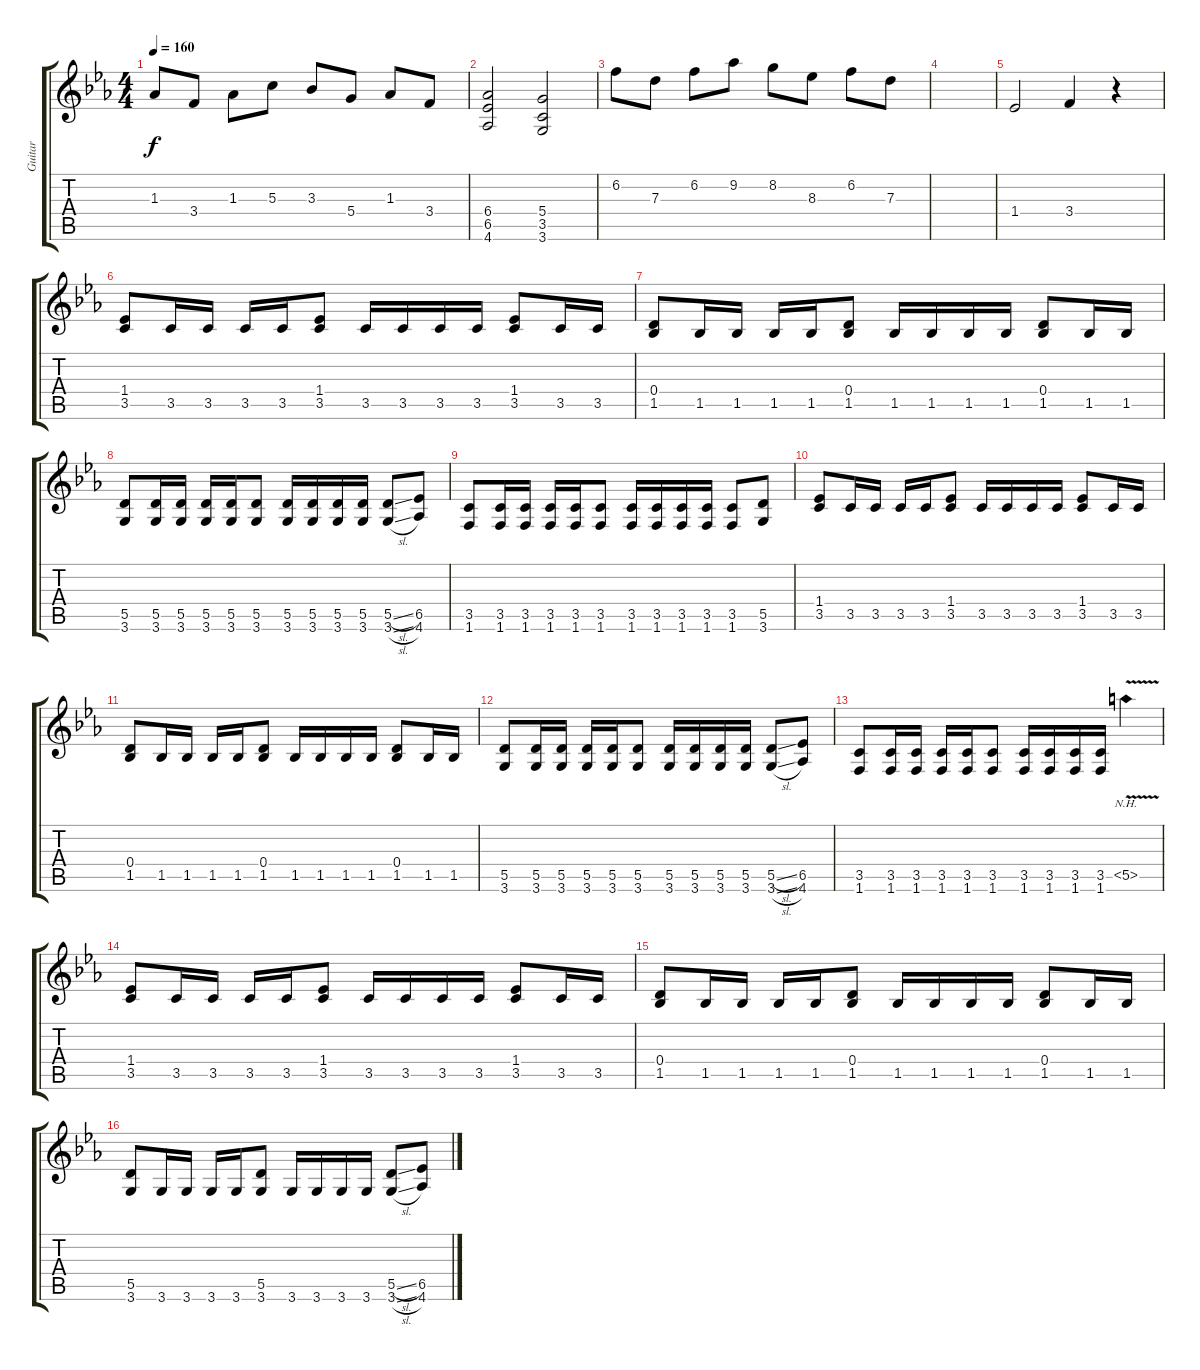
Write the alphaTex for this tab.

\track ("Guitar" "Guitar") {instrument distortionguitar}
\staff {score tabs}
\tuning (E4 B3 G3 D3 A2 E2) {hide}
\ts (4 4)
\tempo 160
\clef g2
\ks eb
1.3.8{dy f} 3.4.8 1.3.8 5.3.8 3.3.8 5.4.8 1.3.8 3.4.8 |
(6.4 6.5 4.6).2 (5.4 3.5 3.6).2 |
6.2.8 7.3.8 6.2.8 9.2.8 8.2.8 8.3.8 6.2.8 7.3.8 |
|
1.4.2 3.4.4 r.4 |
(1.4 3.5).8 3.5.16 3.5.16 3.5.16 3.5.16 (1.4 3.5).8 3.5.16 3.5.16 3.5.16 3.5.16 (1.4 3.5).8 3.5.16 3.5.16 |
(0.4 1.5).8 1.5.16 1.5.16 1.5.16 1.5.16 (0.4 1.5).8 1.5.16 1.5.16 1.5.16 1.5.16 (0.4 1.5).8 1.5.16 1.5.16 |
(5.5 3.6).8 (5.5 3.6).16 (5.5 3.6).16 (5.5 3.6).16 (5.5 3.6).16 (5.5 3.6).8 (5.5 3.6).16 (5.5 3.6).16 (5.5 3.6).16 (5.5 3.6).16 (5.5{sl} 3.6{sl}).8 (6.5 4.6).8 |
(3.5 1.6).8 (3.5 1.6).16 (3.5 1.6).16 (3.5 1.6).16 (3.5 1.6).16 (3.5 1.6).8 (3.5 1.6).16 (3.5 1.6).16 (3.5 1.6).16 (3.5 1.6).16 (3.5 1.6).8 (5.5 3.6).8 |
(1.4 3.5).8 3.5.16 3.5.16 3.5.16 3.5.16 (1.4 3.5).8 3.5.16 3.5.16 3.5.16 3.5.16 (1.4 3.5).8 3.5.16 3.5.16 |
(0.4 1.5).8 1.5.16 1.5.16 1.5.16 1.5.16 (0.4 1.5).8 1.5.16 1.5.16 1.5.16 1.5.16 (0.4 1.5).8 1.5.16 1.5.16 |
(5.5 3.6).8 (5.5 3.6).16 (5.5 3.6).16 (5.5 3.6).16 (5.5 3.6).16 (5.5 3.6).8 (5.5 3.6).16 (5.5 3.6).16 (5.5 3.6).16 (5.5 3.6).16 (5.5{sl} 3.6{sl}).8 (6.5 4.6).8 |
(3.5 1.6).8 (3.5 1.6).16 (3.5 1.6).16 (3.5 1.6).16 (3.5 1.6).16 (3.5 1.6).8 (3.5 1.6).16 (3.5 1.6).16 (3.5 1.6).16 (3.5 1.6).16 5.5{nh v}.4 |
(1.4 3.5).8 3.5.16 3.5.16 3.5.16 3.5.16 (1.4 3.5).8 3.5.16 3.5.16 3.5.16 3.5.16 (1.4 3.5).8 3.5.16 3.5.16 |
(0.4 1.5).8 1.5.16 1.5.16 1.5.16 1.5.16 (0.4 1.5).8 1.5.16 1.5.16 1.5.16 1.5.16 (0.4 1.5).8 1.5.16 1.5.16 |
(5.5 3.6).8 3.6.16 3.6.16 3.6.16 3.6.16 (5.5 3.6).8 3.6.16 3.6.16 3.6.16 3.6.16 (5.5{sl} 3.6{sl}).8 (6.5 4.6).8
